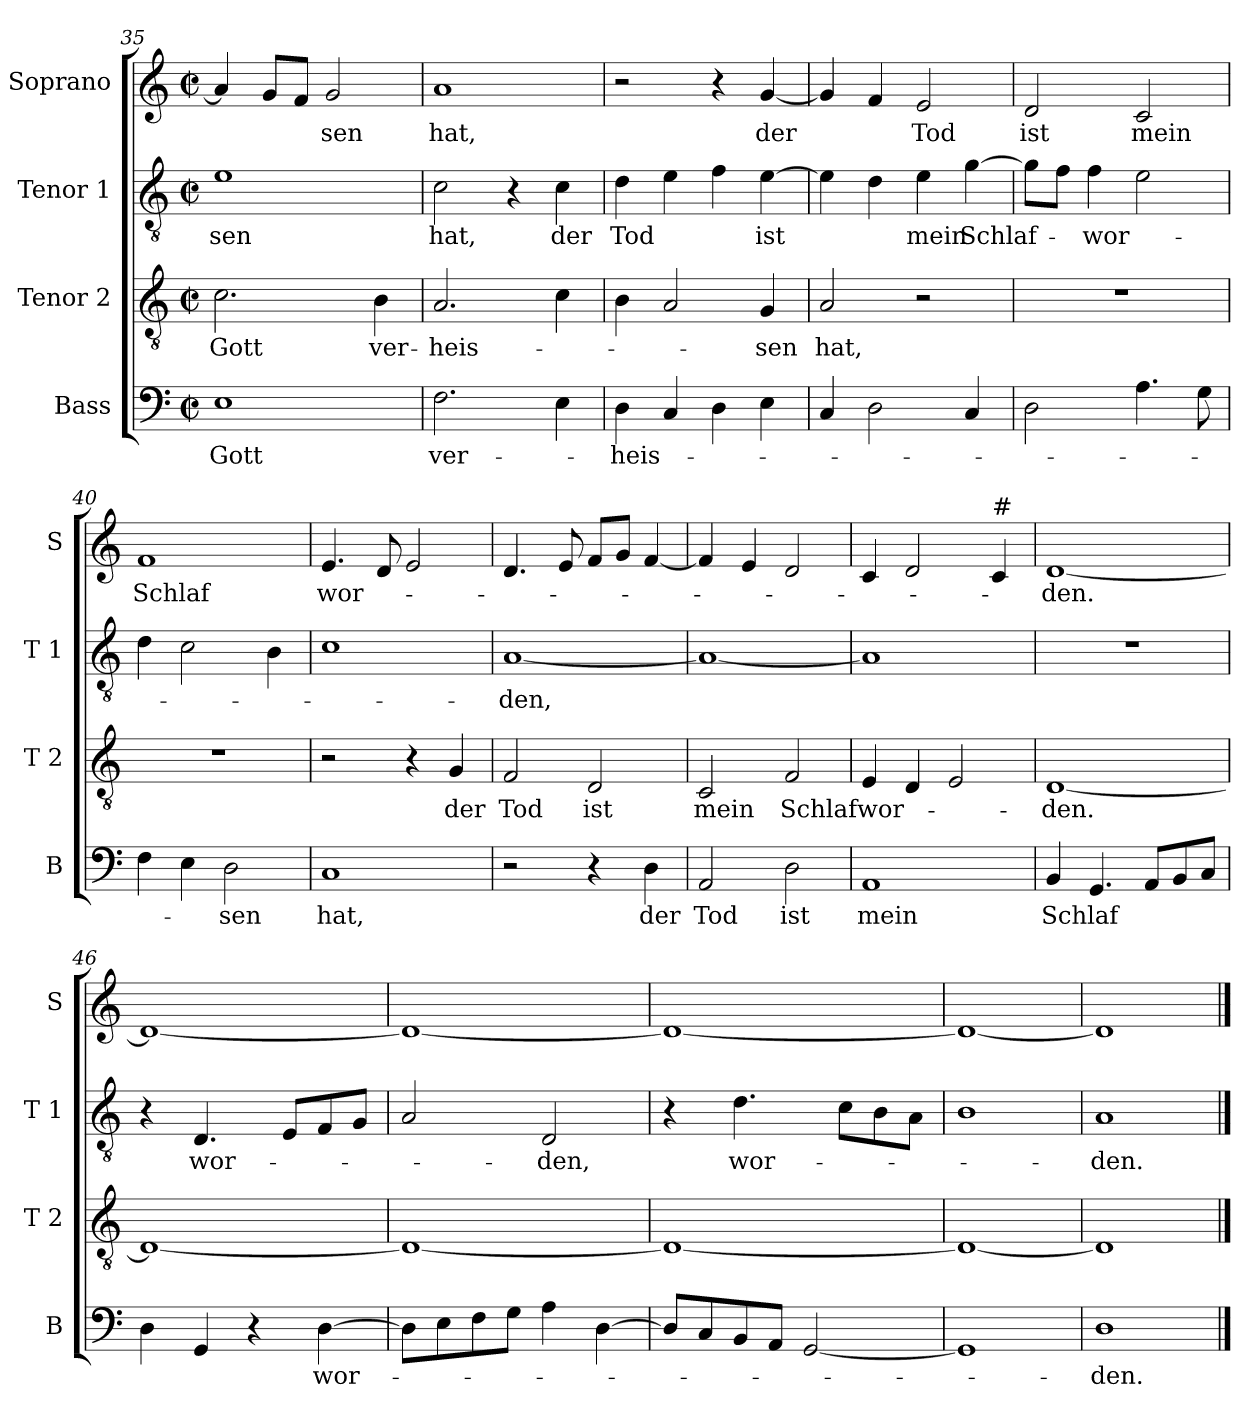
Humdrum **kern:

**kern	**text	**kern	**text	**kern	**text	**kern	**text
*part4	*part4	*part3	*part3	*part2	*part2	*part1	*part1
*staff4	*staff4	*staff3	*staff3	*staff2	*staff2	*staff1	*staff1
*I"Bass	*	*I"Tenor 2	*	*I"Tenor 1	*	*I"Soprano	*
*I'B	*	*I'T 2	*	*I'T 1	*	*I'S	*
*clefF4	*	*clefGv2	*	*clefGv2	*	*clefG2	*
*k[]	*	*k[]	*	*k[]	*	*k[]	*
*C:	*	*C:	*	*C:	*	*C:	*
*M2/2	*	*M2/2	*	*M2/2	*	*M2/2	*
*met(c|)	*	*met(c|)	*	*met(c|)	*	*met(c|)	*
=35	=35	=35	=35	=35	=35	=35	=35
!	!LO:LY:b	!	!LO:LY:b	!	!LO:LY:b	!	!
1E	Gott	2.c\	Gott	1e	-sen	4a/]	.
.	.	.	.	.	.	8g/L	.
.	.	.	.	.	.	8f/J	.
!	!	!	!	!	!	!	!LO:LY:b
.	.	.	.	.	.	2g/	-sen
!	!	!	!LO:LY:b	!	!	!	!
.	.	4B\	ver-	.	.	.	.
=36	=36	=36	=36	=36	=36	=36	=36
!	!LO:LY:b	!	!LO:LY:b	!	!LO:LY:b	!	!LO:LY:b
2.F\	ver-	2.A/	-heis-	2c\	hat,	1a	hat,
.	.	.	.	4r	.	.	.
!	!	!	!	!	!LO:LY:b	!	!
4E\	.	4c\	.	4c\	der	.	.
=37	=37	=37	=37	=37	=37	=37	=37
!	!LO:LY:b	!	!	!	!LO:LY:b	!	!
4D\	-heis-	4B\	.	4d\	Tod	2r	.
4C/	.	2A/	.	4e\	.	.	.
4D\	.	.	.	4f\	.	4r	.
!	!	!	!LO:LY:b	!	!LO:LY:b	!	!LO:LY:b
4E\	.	4G/	-sen	[4e\	ist	[4g/	der
!!LO:PB:g=z
=38	=38	=38	=38	=38	=38	=38	=38
!	!	!	!LO:LY:b	!	!	!	!
4C/	.	2A/	hat,	4e\]	.	4g/]	.
2D\	.	.	.	4d\	.	4f/	.
!	!	!	!	!	!LO:LY:b	!	!LO:LY:b
.	.	2r	.	4e\	mein	2e/	Tod
!	!	!	!	!	!LO:LY:b	!	!
4C/	.	.	.	[4g\	Schlaf-	.	.
=39	=39	=39	=39	=39	=39	=39	=39
!	!	!	!	!	!	!	!LO:LY:b
2D\	.	1r	.	8g\L]	.	2d/	ist
.	.	.	.	8f\J	.	.	.
!	!	!	!	!	!LO:LY:b	!	!
.	.	.	.	4f\	-wor-	.	.
!	!	!	!	!	!	!	!LO:LY:b
4.A\	.	.	.	2e\	.	2c/	mein
8G\	.	.	.	.	.	.	.
=40	=40	=40	=40	=40	=40	=40	=40
!	!	!	!	!	!	!	!LO:LY:b
4F\	.	1r	.	4d\	.	1f	Schlaf
4E\	.	.	.	2c\	.	.	.
!	!LO:LY:b	!	!	!	!	!	!
2D\	-sen	.	.	.	.	.	.
.	.	.	.	4B\	.	.	.
=41	=41	=41	=41	=41	=41	=41	=41
!	!LO:LY:b	!	!	!	!	!	!LO:LY:b
1C	hat,	2r	.	1c	.	4.e/	wor-
.	.	.	.	.	.	8d/	.
.	.	4r	.	.	.	2e/	.
!	!	!	!LO:LY:b	!	!	!	!
.	.	4G/	der	.	.	.	.
=42	=42	=42	=42	=42	=42	=42	=42
!	!	!	!LO:LY:b	!	!LO:LY:b	!	!
2r	.	2F/	Tod	[1A	-den,	4.d/	.
.	.	.	.	.	.	8e/	.
!	!	!	!LO:LY:b	!	!	!	!
4r	.	2D/	ist	.	.	8f/L	.
.	.	.	.	.	.	8g/J	.
!	!LO:LY:b	!	!	!	!	!	!
4D\	der	.	.	.	.	[4f/	.
=43	=43	=43	=43	=43	=43	=43	=43
!	!LO:LY:b	!	!LO:LY:b	!	!	!	!
2AA/	Tod	2C/	mein	1A_	.	4f/]	.
.	.	.	.	.	.	4e/	.
!	!LO:LY:b	!	!LO:LY:b	!	!	!	!
2D\	ist	2F/	Schlaf	.	.	2d/	.
!!LO:LB:g=z
=44	=44	=44	=44	=44	=44	=44	=44
!	!LO:LY:b	!	!LO:LY:b	!	!	!	!
1AA	mein	4E/	wor-	1A]	.	4c/	.
.	.	4D/	.	.	.	2d/	.
.	.	2E/	.	.	.	.	.
!	!	!	!	!	!	!LO:TX:a:t=#	!
.	.	.	.	.	.	4c/	.
=45	=45	=45	=45	=45	=45	=45	=45
!	!LO:LY:b	!	!LO:LY:b	!	!	!	!LO:LY:b
4BB/	Schlaf	[1D	-den.	1r	.	[1d	-den.
4.GG/	.	.	.	.	.	.	.
8AA/L	.	.	.	.	.	.	.
8BB/	.	.	.	.	.	.	.
8C/J	.	.	.	.	.	.	.
=46	=46	=46	=46	=46	=46	=46	=46
4D\	.	1D_	.	4r	.	1d_	.
!	!	!	!	!	!LO:LY:b	!	!
4GG/	.	.	.	4.D/	wor-	.	.
4r	.	.	.	.	.	.	.
.	.	.	.	8E/L	.	.	.
!	!LO:LY:b	!	!	!	!	!	!
[4D\	wor-	.	.	8F/	.	.	.
.	.	.	.	8G/J	.	.	.
=47	=47	=47	=47	=47	=47	=47	=47
8D\L]	.	1D_	.	2A/	.	1d_	.
8E\	.	.	.	.	.	.	.
8F\	.	.	.	.	.	.	.
8G\J	.	.	.	.	.	.	.
!	!	!	!	!	!LO:LY:b	!	!
4A\	.	.	.	2D/	-den,	.	.
[4D\	.	.	.	.	.	.	.
=48	=48	=48	=48	=48	=48	=48	=48
8D/L]	.	1D_	.	4r	.	1d_	.
8C/	.	.	.	.	.	.	.
!	!	!	!	!	!LO:LY:b	!	!
8BB/	.	.	.	4.d\	wor-	.	.
8AA/J	.	.	.	.	.	.	.
[2GG/	.	.	.	.	.	.	.
.	.	.	.	8c\L	.	.	.
.	.	.	.	8B\	.	.	.
.	.	.	.	8A\J	.	.	.
=49	=49	=49	=49	=49	=49	=49	=49
1GG]	.	1D_	.	1B	.	1d_	.
=50	=50	=50	=50	=50	=50	=50	=50
!	!LO:LY:b	!	!	!	!LO:LY:b	!	!
1D	-den.	1D]	.	1A	-den.	1d]	.
==	==	==	==	==	==	==	==
*-	*-	*-	*-	*-	*-	*-	*-
